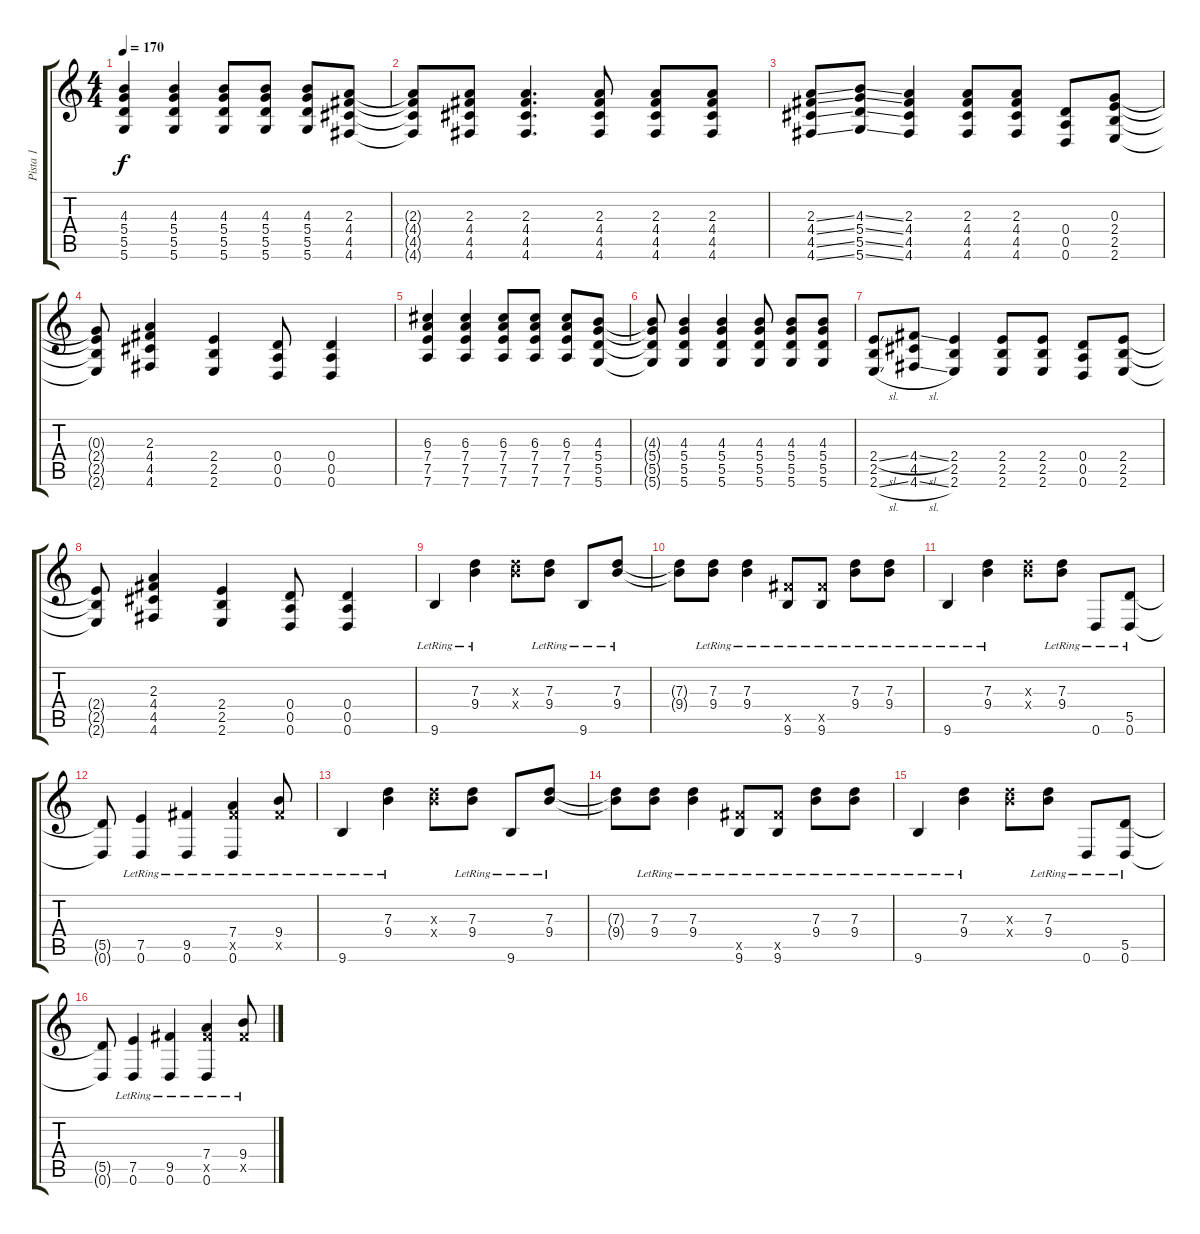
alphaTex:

\track ("Pista 1" "Pista 1") {instrument acousticguitarsteel}
\staff {score tabs}
\tuning (E4 B3 G3 D3 A2 D2) {hide}
\ts (4 4)
\tempo 170
\clef g2
\ks c
(4.3 5.4 5.5 5.6).4{dy f} (4.3 5.4 5.5 5.6).4 (4.3 5.4 5.5 5.6).8 (4.3 5.4 5.5 5.6).8 (4.3 5.4 5.5 5.6).8 (2.3 4.4 4.5 4.6).8 |
(2.3{t} 4.4{t} 4.5{t} 4.6{t}).8 (2.3 4.4 4.5 4.6).8 (2.3 4.4 4.5 4.6).4{d} (2.3 4.4 4.5 4.6).8 (2.3 4.4 4.5 4.6).8 (2.3 4.4 4.5 4.6).8 |
(2.3{ss} 4.4{ss} 4.5{ss} 4.6{ss}).8 (4.3{ss} 5.4{ss} 5.5{ss} 5.6{ss}).8 (2.3 4.4 4.5 4.6).4 (2.3 4.4 4.5 4.6).8 (2.3 4.4 4.5 4.6).8 (0.4 0.5 0.6).8 (0.3 2.4 2.5 2.6).8 |
(0.3{t} 2.4{t} 2.5{t} 2.6{t}).8 (2.3 4.4 4.5 4.6).4 (2.4 2.5 2.6).4 (0.4 0.5 0.6).8 (0.4 0.5 0.6).4 |
(6.3 7.4 7.5 7.6).4 (6.3 7.4 7.5 7.6).4 (6.3 7.4 7.5 7.6).8 (6.3 7.4 7.5 7.6).8 (6.3 7.4 7.5 7.6).8 (4.3 5.4 5.5 5.6).8 |
(4.3{t} 5.4{t} 5.5{t} 5.6{t}).8 (4.3 5.4 5.5 5.6).4 (4.3 5.4 5.5 5.6).4 (4.3 5.4 5.5 5.6).8 (4.3 5.4 5.5 5.6).8 (4.3 5.4 5.5 5.6).8 |
(2.4{sl} 2.5 2.6{sl}).8 (4.4{sl} 4.5 4.6{sl}).8 (2.4 2.5 2.6).4 (2.4 2.5 2.6).8 (2.4 2.5 2.6).8 (0.4 0.5 0.6).8 (2.4 2.5 2.6).8 |
(2.4{t} 2.5{t} 2.6{t}).8 (2.3 4.4 4.5 4.6).4 (2.4 2.5 2.6).4 (0.4 0.5 0.6).8 (0.4 0.5 0.6).4 |
9.6{lr}.4 (7.3{lr} 9.4{lr}).4 (7.3{x} 9.4{x}).8 (7.3{lr} 9.4{lr}).8 9.6{lr}.8 (7.3{lr} 9.4{lr}).8 |
(7.3{t} 9.4{t}).8 (7.3{lr} 9.4{lr}).8 (7.3{lr} 9.4{lr}).4 (9.5{x} 9.6{lr}).8 (9.5{x} 9.6{lr}).8 (7.3{lr} 9.4{lr}).8 (7.3{lr} 9.4{lr}).8 |
9.6{lr}.4 (7.3{lr} 9.4{lr}).4 (7.3{x} 9.4{x}).8 (7.3{lr} 9.4{lr}).8 0.6{lr}.8 (5.5{lr} 0.6{lr}).8 |
(5.5{t} 0.6{t}).8 (7.5{lr} 0.6{lr}).4 (9.5{lr} 0.6{lr}).4 (7.4{lr} 9.5{x} 0.6{lr}).4 (9.4{lr} 9.5{x}).8 |
9.6{lr}.4 (7.3{lr} 9.4{lr}).4 (7.3{x} 9.4{x}).8 (7.3{lr} 9.4{lr}).8 9.6{lr}.8 (7.3{lr} 9.4{lr}).8 |
(7.3{t} 9.4{t}).8 (7.3{lr} 9.4{lr}).8 (7.3{lr} 9.4{lr}).4 (9.5{x} 9.6{lr}).8 (9.5{x} 9.6{lr}).8 (7.3{lr} 9.4{lr}).8 (7.3{lr} 9.4{lr}).8 |
9.6{lr}.4 (7.3{lr} 9.4{lr}).4 (7.3{x} 9.4{x}).8 (7.3{lr} 9.4{lr}).8 0.6{lr}.8 (5.5{lr} 0.6{lr}).8 |
(5.5{t} 0.6{t}).8 (7.5{lr} 0.6{lr}).4 (9.5{lr} 0.6{lr}).4 (7.4{lr} 9.5{x} 0.6{lr}).4 (9.4{lr} 9.5{x}).8
